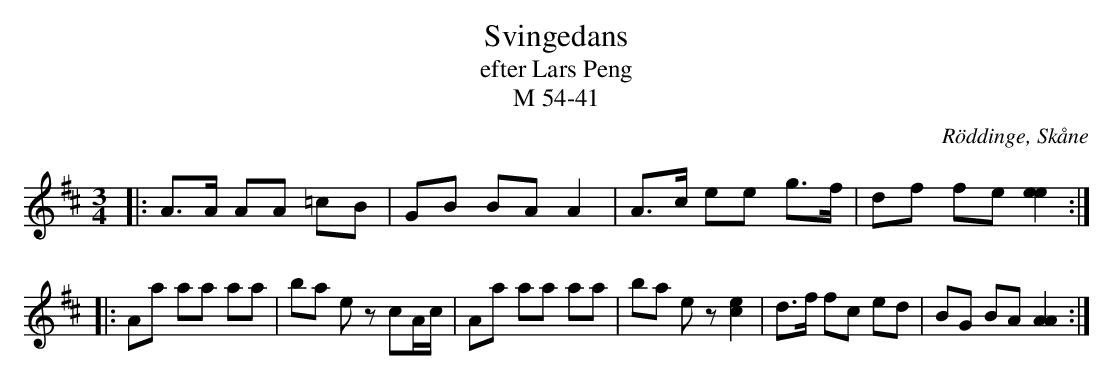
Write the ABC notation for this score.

X:1
T:Svingedans
T:efter Lars Peng
T:M 54-41
O:Röddinge, Skåne
M:3/4
L:1/8
Q:108
K:D
|: A>A AA =cB | GB BA A2 | A>c ee g>f | df fe [e2e2] :|
|: Aa aa aa | ba ez cA/c/ | Aa aa aa | ba ez [c2e2] | d>f fc ed | BG BA [A2A2] :|
